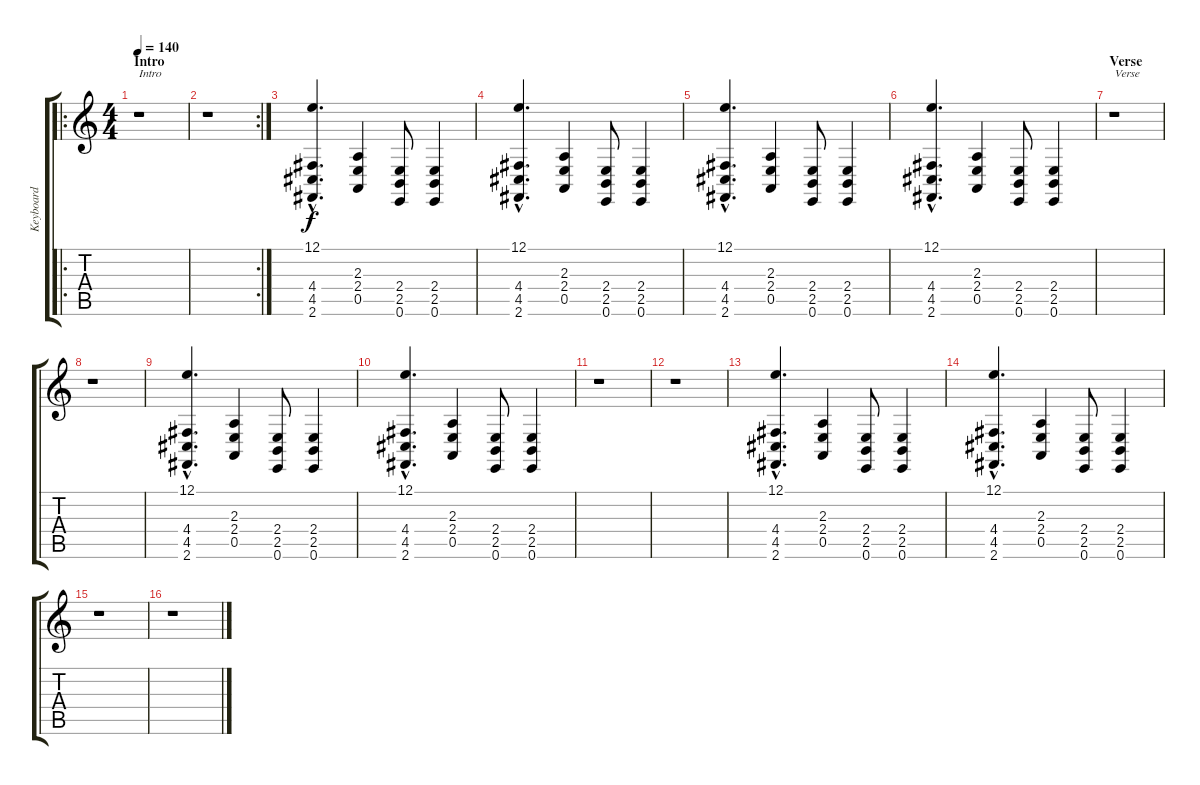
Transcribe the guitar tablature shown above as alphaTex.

\track ("Keyboard" "Keyboard") {instrument lead8bassandlead}
\staff {score tabs}
\tuning (E4 B3 G3 D3 A2 E2) {hide}
\ro
\ts (4 4)
\section ("" "Intro")
\tempo 140
\clef g2
\ks c
r.1{txt "Intro" dy f instrument lead8bassandlead} |
\rc 2
r.1 |
(12.1{hac} 4.4{hac} 4.5{hac} 2.6{hac}).4{d} (2.3 2.4 0.5).4 (2.4 2.5 0.6).8 (2.4 2.5 0.6).4 |
(12.1{hac} 4.4{hac} 4.5{hac} 2.6{hac}).4{d} (2.3 2.4 0.5).4 (2.4 2.5 0.6).8 (2.4 2.5 0.6).4 |
(12.1{hac} 4.4{hac} 4.5{hac} 2.6{hac}).4{d} (2.3 2.4 0.5).4 (2.4 2.5 0.6).8 (2.4 2.5 0.6).4 |
(12.1{hac} 4.4{hac} 4.5{hac} 2.6{hac}).4{d} (2.3 2.4 0.5).4 (2.4 2.5 0.6).8 (2.4 2.5 0.6).4 |
\section ("" "Verse")
r.1{txt "Verse"} |
r.1 |
(12.1{hac} 4.4{hac} 4.5{hac} 2.6{hac}).4{d} (2.3 2.4 0.5).4 (2.4 2.5 0.6).8 (2.4 2.5 0.6).4 |
(12.1{hac} 4.4{hac} 4.5{hac} 2.6{hac}).4{d} (2.3 2.4 0.5).4 (2.4 2.5 0.6).8 (2.4 2.5 0.6).4 |
r.1 |
r.1 |
(12.1{hac} 4.4{hac} 4.5{hac} 2.6{hac}).4{d} (2.3 2.4 0.5).4 (2.4 2.5 0.6).8 (2.4 2.5 0.6).4 |
(12.1{hac} 4.4{hac} 4.5{hac} 2.6{hac}).4{d} (2.3 2.4 0.5).4 (2.4 2.5 0.6).8 (2.4 2.5 0.6).4 |
r.1 |
r.1
